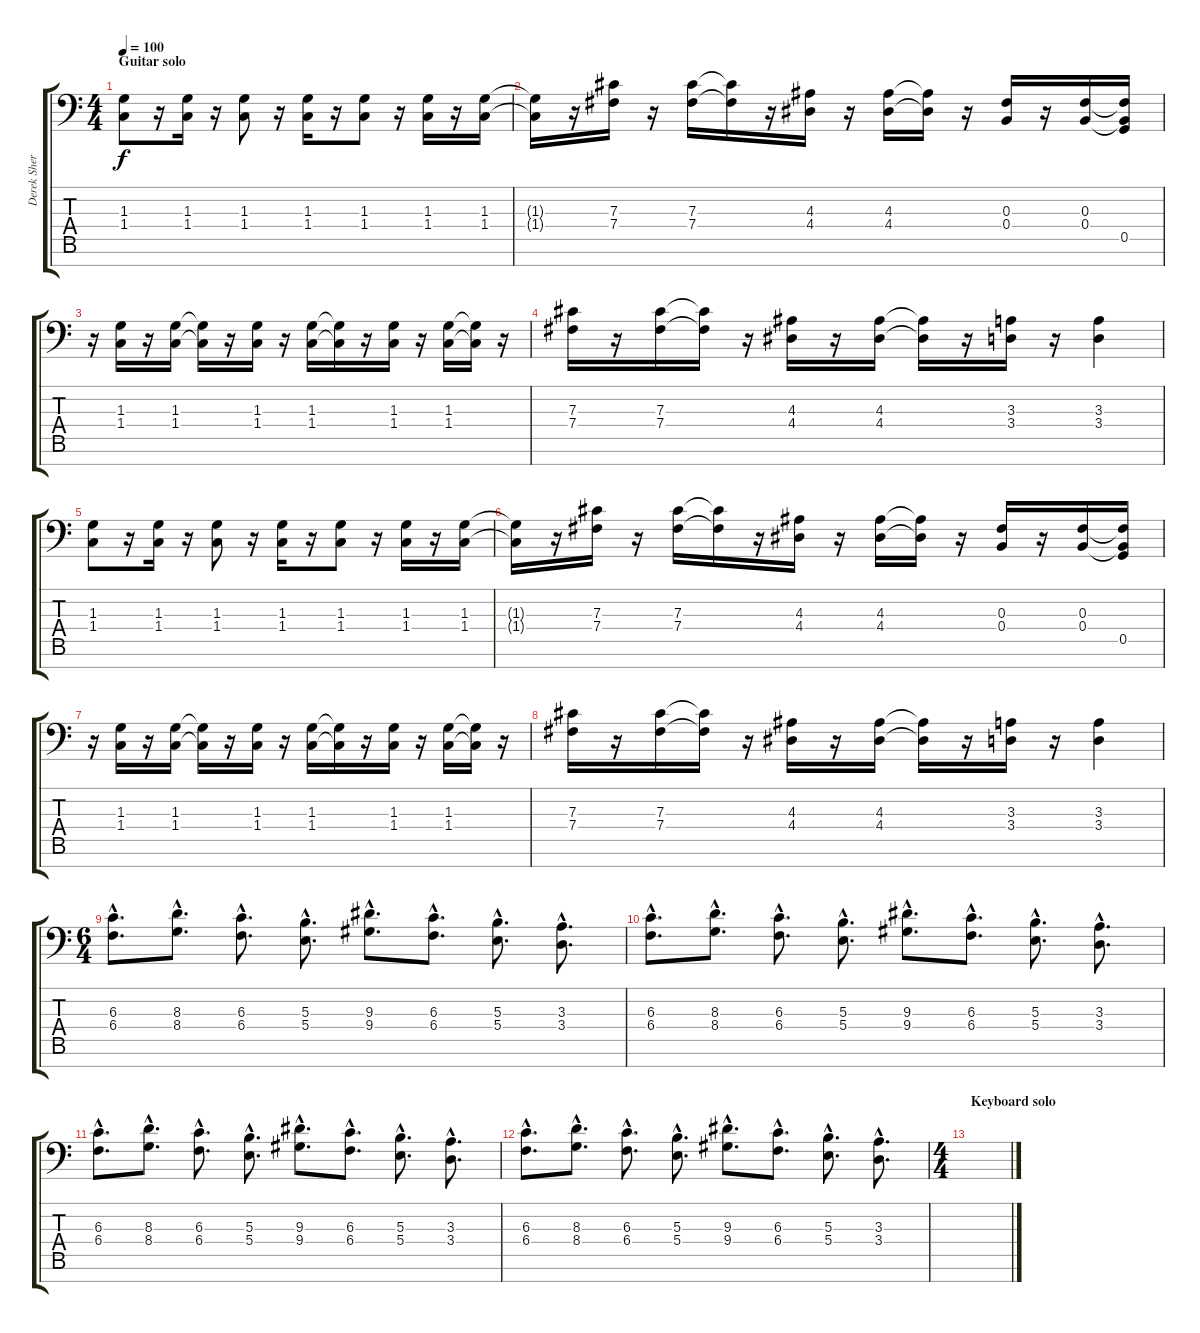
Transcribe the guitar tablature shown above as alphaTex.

\track ("Derek Sherinian" "Derek Sher") {instrument brightacousticpiano}
\staff {score tabs}
\tuning (E4 Bb3 Gb3 B2 G2 C2 F1) {hide}
\ts (4 4)
\section ("" "Guitar solo")
\tempo 100
\clef f4
\ks c
(1.3 1.4).8{dy f} r.16 (1.3 1.4).16 r.16 (1.3 1.4).8 r.16 (1.3 1.4).16 r.16 (1.3 1.4).8 r.16 (1.3 1.4).16 r.16 (1.3 1.4).16 |
(1.3{t} 1.4{t}).16 r.16 (7.3 7.4).16 r.16 (7.3 7.4).16 (7.3{t} 7.4{t}).16 r.16 (4.3 4.4).16 r.16 (4.3 4.4).16 (4.3{t} 4.4{t}).16 r.16 (0.3 0.4).16 r.16 (0.3 0.4).16 (0.3{t} 0.4{t} 0.5).16 |
r.16 (1.3 1.4).16 r.16 (1.3 1.4).16 (1.3{t} 1.4{t}).16 r.16 (1.3 1.4).16 r.16 (1.3 1.4).16 (1.3{t} 1.4{t}).16 r.16 (1.3 1.4).16 r.16 (1.3 1.4).16 (1.3{t} 1.4{t}).16 r.16 |
(7.3 7.4).16 r.16 (7.3 7.4).16 (7.3{t} 7.4{t}).16 r.16 (4.3 4.4).16 r.16 (4.3 4.4).16 (4.3{t} 4.4{t}).16 r.16 (3.3 3.4).16 r.16 (3.3 3.4).4 |
(1.3 1.4).8 r.16 (1.3 1.4).16 r.16 (1.3 1.4).8 r.16 (1.3 1.4).16 r.16 (1.3 1.4).8 r.16 (1.3 1.4).16 r.16 (1.3 1.4).16 |
(1.3{t} 1.4{t}).16 r.16 (7.3 7.4).16 r.16 (7.3 7.4).16 (7.3{t} 7.4{t}).16 r.16 (4.3 4.4).16 r.16 (4.3 4.4).16 (4.3{t} 4.4{t}).16 r.16 (0.3 0.4).16 r.16 (0.3 0.4).16 (0.3{t} 0.4{t} 0.5).16 |
r.16 (1.3 1.4).16 r.16 (1.3 1.4).16 (1.3{t} 1.4{t}).16 r.16 (1.3 1.4).16 r.16 (1.3 1.4).16 (1.3{t} 1.4{t}).16 r.16 (1.3 1.4).16 r.16 (1.3 1.4).16 (1.3{t} 1.4{t}).16 r.16 |
(7.3 7.4).16 r.16 (7.3 7.4).16 (7.3{t} 7.4{t}).16 r.16 (4.3 4.4).16 r.16 (4.3 4.4).16 (4.3{t} 4.4{t}).16 r.16 (3.3 3.4).16 r.16 (3.3 3.4).4 |
\ts (6 4)
(6.3{hac} 6.4{hac}).8{d} (8.3{hac} 8.4{hac}).8{d} (6.3{hac} 6.4{hac}).8{d} (5.3{hac} 5.4{hac}).8{d} (9.3{hac} 9.4{hac}).8{d} (6.3{hac} 6.4{hac}).8{d} (5.3{hac} 5.4{hac}).8{d} (3.3{hac} 3.4{hac}).8{d} |
(6.3{hac} 6.4{hac}).8{d} (8.3{hac} 8.4{hac}).8{d} (6.3{hac} 6.4{hac}).8{d} (5.3{hac} 5.4{hac}).8{d} (9.3{hac} 9.4{hac}).8{d} (6.3{hac} 6.4{hac}).8{d} (5.3{hac} 5.4{hac}).8{d} (3.3{hac} 3.4{hac}).8{d} |
(6.3{hac} 6.4{hac}).8{d} (8.3{hac} 8.4{hac}).8{d} (6.3{hac} 6.4{hac}).8{d} (5.3{hac} 5.4{hac}).8{d} (9.3{hac} 9.4{hac}).8{d} (6.3{hac} 6.4{hac}).8{d} (5.3{hac} 5.4{hac}).8{d} (3.3{hac} 3.4{hac}).8{d} |
(6.3{hac} 6.4{hac}).8{d} (8.3{hac} 8.4{hac}).8{d} (6.3{hac} 6.4{hac}).8{d} (5.3{hac} 5.4{hac}).8{d} (9.3{hac} 9.4{hac}).8{d} (6.3{hac} 6.4{hac}).8{d} (5.3{hac} 5.4{hac}).8{d} (3.3{hac} 3.4{hac}).8{d} |
\ts (4 4)
\section ("" "Keyboard solo")
